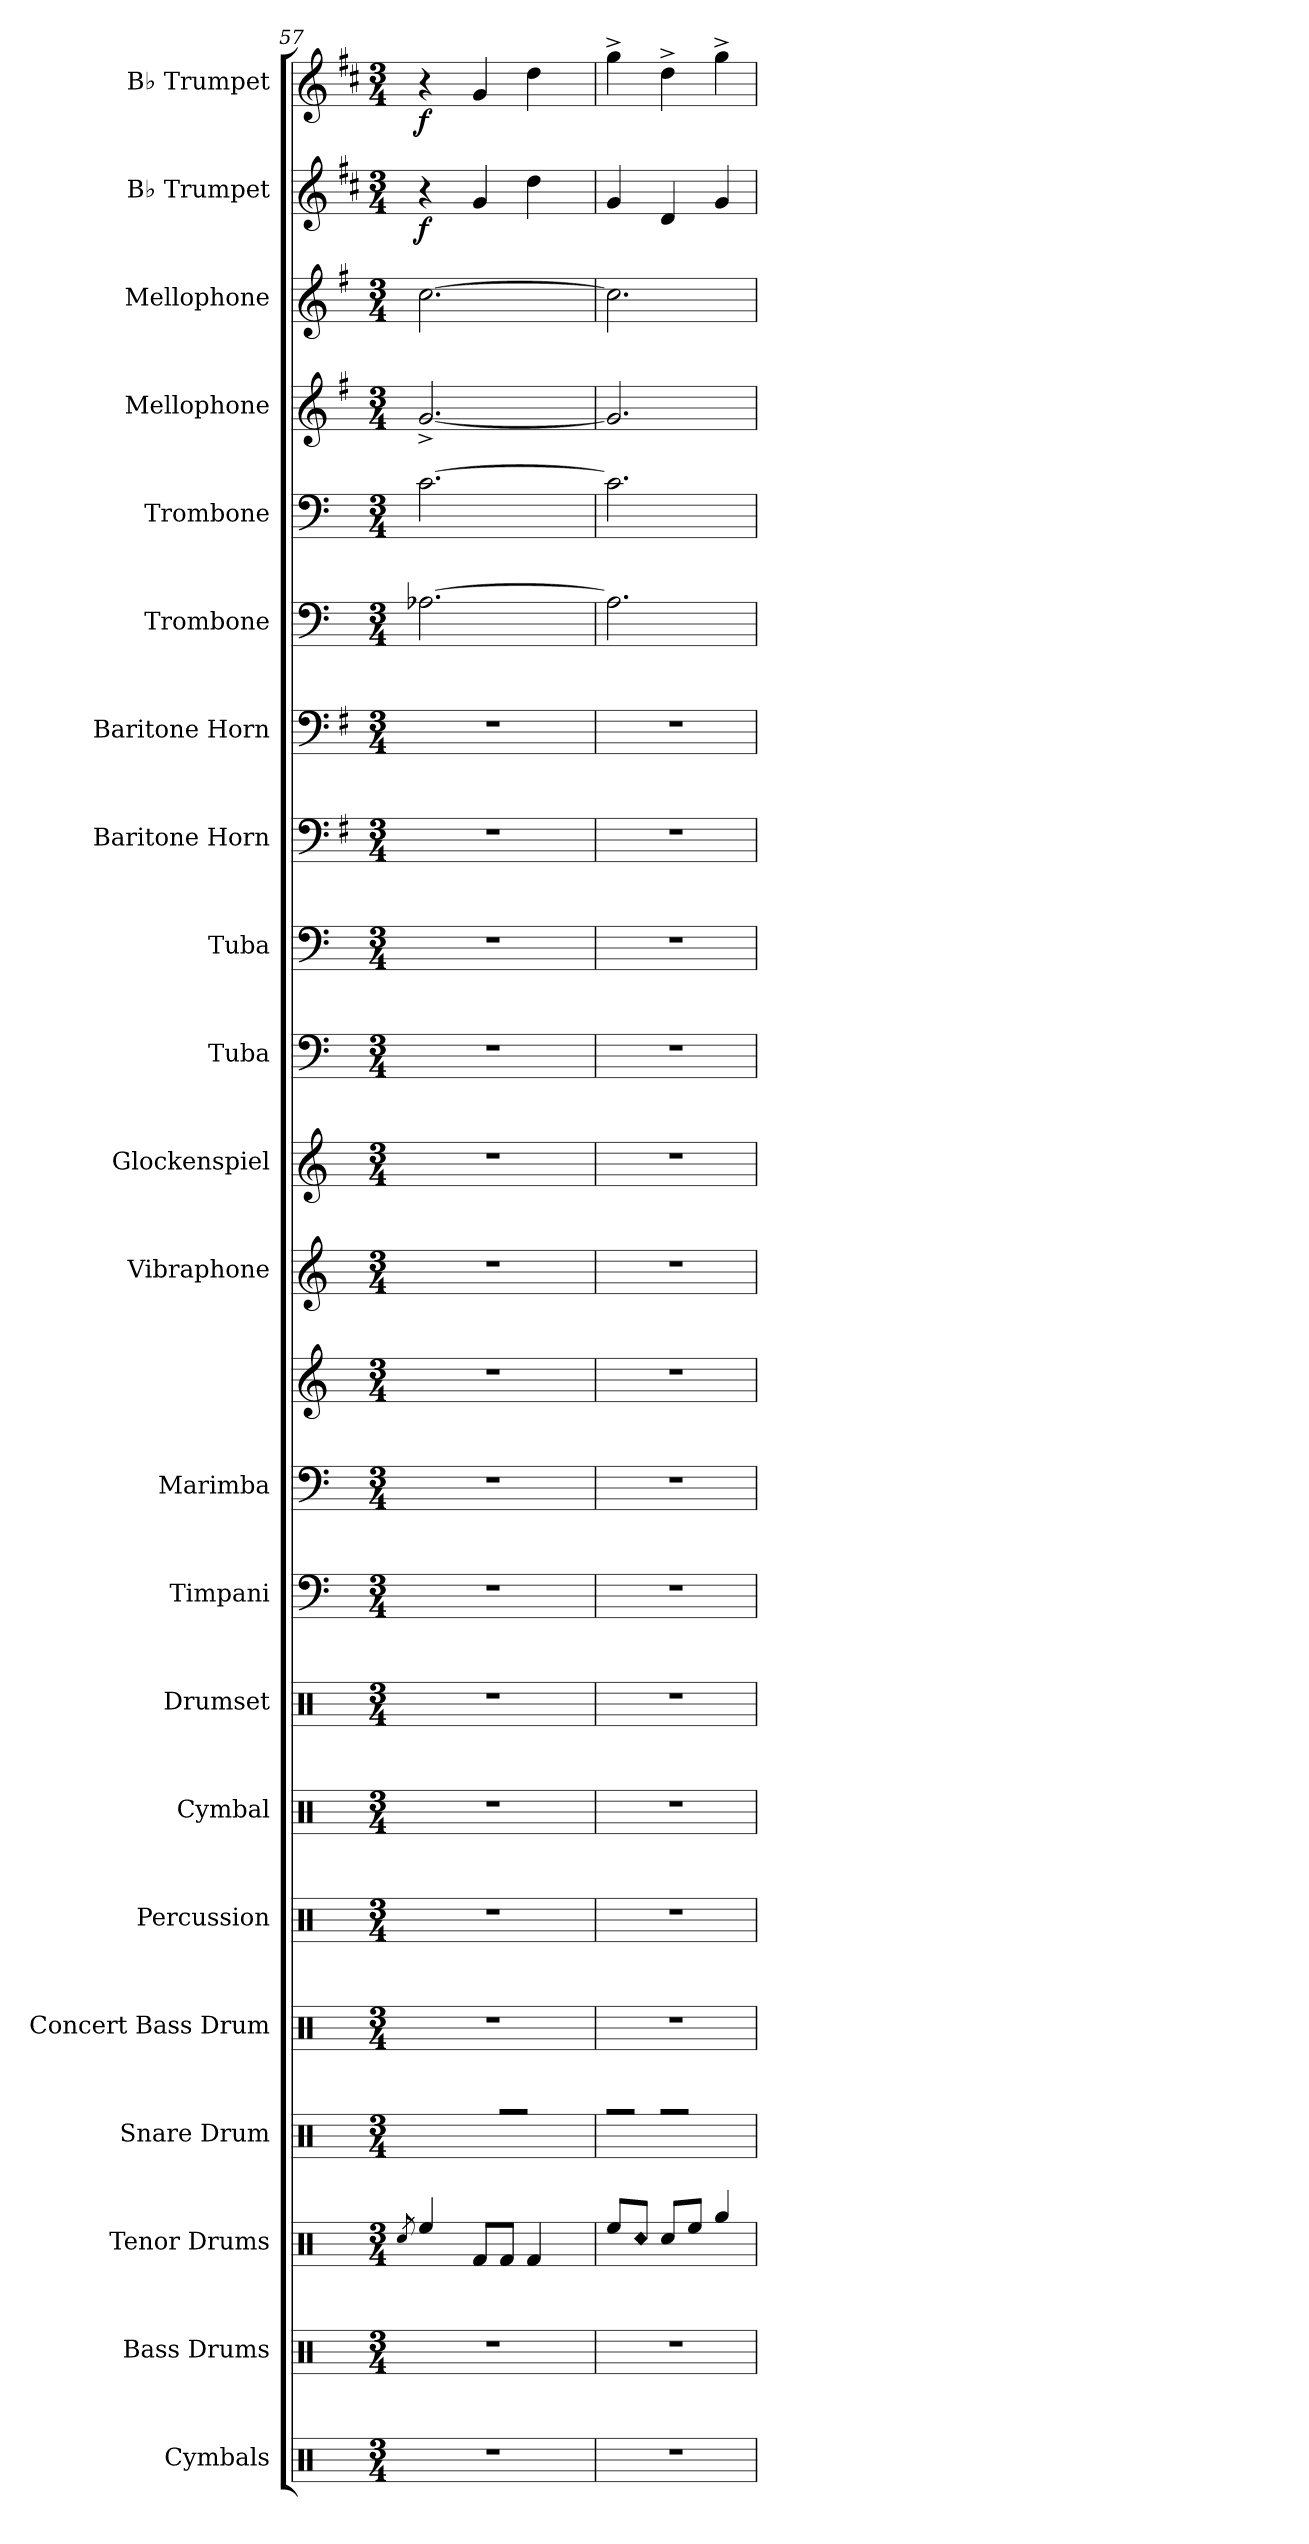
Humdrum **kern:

**kern	**kern	**kern	**kern	**kern	**kern	**kern	**kern	**kern	**kern	**kern	**kern	**kern	**kern	**kern	**kern	**kern	**kern	**kern	**kern	**kern	**kern	**dynam	**kern	**dynam
*part22	*part21	*part20	*part19	*part18	*part17	*part16	*part15	*part14	*part13	*part13	*part12	*part11	*part10	*part9	*part8	*part7	*part6	*part5	*part4	*part3	*part2	*part2	*part1	*part1
*staff23	*staff22	*staff21	*staff20	*staff19	*staff18	*staff17	*staff16	*staff15	*staff14	*staff13	*staff12	*staff11	*staff10	*staff9	*staff8	*staff7	*staff6	*staff5	*staff4	*staff3	*staff2	*staff2	*staff1	*staff1
*I"Cymbals	*I"Bass Drums	*I"Tenor Drums	*I"Snare Drum	*I"Concert Bass Drum	*I"Percussion	*I"Cymbal	*I"Drumset	*I"Timpani	*I"Marimba	*	*I"Vibraphone	*I"Glockenspiel	*I"Tuba	*I"Tuba	*I"Baritone Horn	*I"Baritone Horn	*I"Trombone	*I"Trombone	*I"Mellophone	*I"Mellophone	*I"B♭ Trumpet	*	*I"B♭ Trumpet	*
*I'Cym.	*I'B.D.	*I'T.D.	*I'S.D.	*I'Con. BD	*I'Perc.	*I'Cym.	*I'D. Set	*I'Timp.	*I'Mrm.	*	*I'Vib.	*I'Glock.	*I'Tba.	*I'Tba.	*I'Bar. Hn.	*I'Bar. Hn.	*I'Tbn.	*I'Tbn.	*I'Mello	*I'Mello	*I'B♭ Tpt.	*	*I'B♭ Tpt.	*
*clefX	*clefX	*clefX	*clefX	*clefX	*clefX	*clefX	*clefX	*clefF4	*clefF4	*clefG2	*clefG2	*clefG2	*clefF4	*clefF4	*clefF4	*clefF4	*clefF4	*clefF4	*clefG2	*clefG2	*clefG2	*	*clefG2	*
*	*	*	*	*	*	*	*	*	*	*	*	*ITrd-14c-24	*	*	*ITrd4c7	*ITrd4c7	*	*	*ITrd4c7	*ITrd4c7	*ITrd1c2	*	*ITrd1c2	*
*k[]	*k[]	*k[]	*k[]	*k[]	*k[]	*k[]	*k[]	*k[]	*k[]	*k[]	*k[]	*k[]	*k[]	*k[]	*k[]	*k[]	*k[]	*k[]	*k[]	*k[]	*k[]	*	*k[]	*
*M3/4	*M3/4	*M3/4	*M3/4	*M3/4	*M3/4	*M3/4	*M3/4	*M3/4	*M3/4	*M3/4	*M3/4	*M3/4	*M3/4	*M3/4	*M3/4	*M3/4	*M3/4	*M3/4	*M3/4	*M3/4	*M3/4	*	*M3/4	*
=57	=57	=57	=57	=57	=57	=57	=57	=57	=57	=57	=57	=57	=57	=57	=57	=57	=57	=57	=57	=57	=57	=57	=57	=57
.	.	8qRcc/	8qR/	.	.	.	.	.	.	.	.	.	.	.	.	.	.	.	.	.	.	.	.	.
!	!	!	!	!	!	!	!	!	!	!	!	!	!	!	!	!	!	!	!	!	!	!LO:DY:b	!	!LO:DY:b
2.r	2.r	4Ree/	4R/	2.r	2.r	2.r	2.r	2.r	2.r	2.r	2.r	2.r	2.r	2.r	2.r	2.r	[2.A-X\	[2.c\	[2.c^/	[2.f\	4r	f	4r	f
.	.	8Rf/L	8R/L	.	.	.	.	.	.	.	.	.	.	.	.	.	.	.	.	.	4f/	.	4f/	.
.	.	8Rf/J	8R/J	.	.	.	.	.	.	.	.	.	.	.	.	.	.	.	.	.	.	.	.	.
.	.	4Rf/	4R/	.	.	.	.	.	.	.	.	.	.	.	.	.	.	.	.	.	4cc\	.	4cc\	.
=58	=58	=58	=58	=58	=58	=58	=58	=58	=58	=58	=58	=58	=58	=58	=58	=58	=58	=58	=58	=58	=58	=58	=58	=58
2.r	2.r	8Ree/L	8R/L	2.r	2.r	2.r	2.r	2.r	2.r	2.r	2.r	2.r	2.r	2.r	2.r	2.r	2.A-\]	2.c\]	2.c/]	2.f\]	4f/	.	4ff^\	.
!	!	!LO:N:head=diamond	!LO:N:head=diamond	!	!	!	!	!	!	!	!	!	!	!	!	!	!	!	!	!	!	!	!	!
.	.	8Rcc/J	8R/J	.	.	.	.	.	.	.	.	.	.	.	.	.	.	.	.	.	.	.	.	.
.	.	8Rcc/L	8R/L	.	.	.	.	.	.	.	.	.	.	.	.	.	.	.	.	.	4c/	.	4cc^\	.
.	.	8Ree/J	8R/J	.	.	.	.	.	.	.	.	.	.	.	.	.	.	.	.	.	.	.	.	.
.	.	4Rgg/	4R/	.	.	.	.	.	.	.	.	.	.	.	.	.	.	.	.	.	4f/	.	4ff^\	.
=	=	=	=	=	=	=	=	=	=	=	=	=	=	=	=	=	=	=	=	=	=	=	=	=
*-	*-	*-	*-	*-	*-	*-	*-	*-	*-	*-	*-	*-	*-	*-	*-	*-	*-	*-	*-	*-	*-	*-	*-	*-
